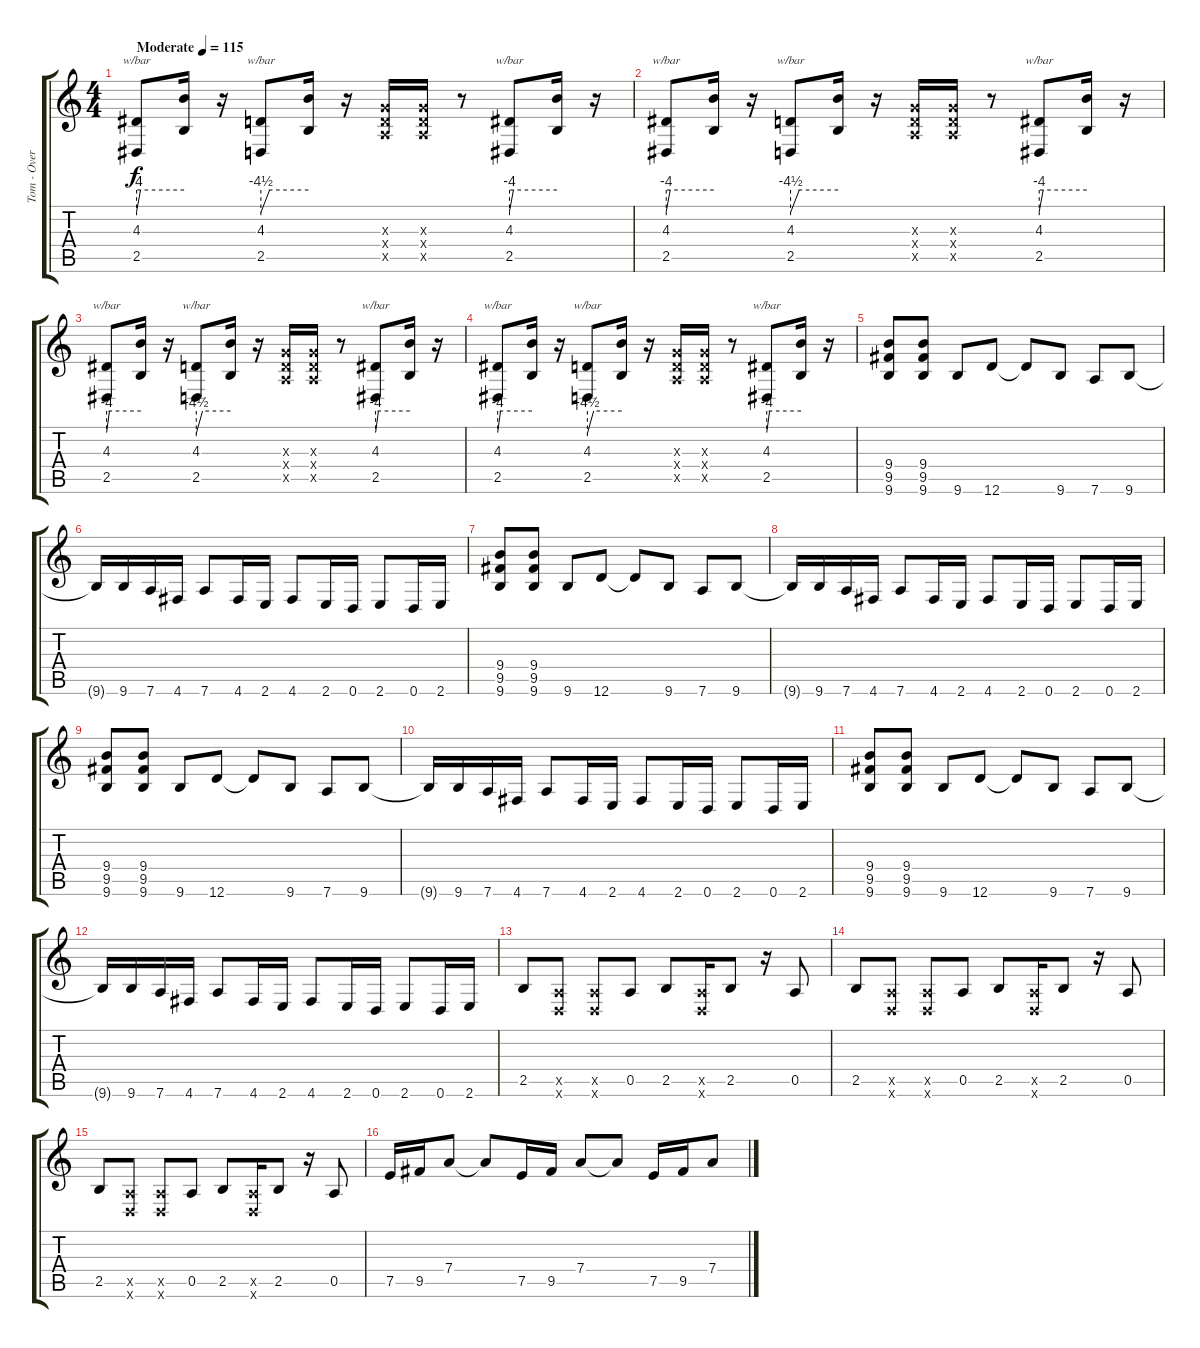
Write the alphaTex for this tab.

\track ("Tom - Overdriven" "Tom - Over") {instrument overdrivenguitar}
\staff {score tabs}
\tuning (E4 B3 G3 D3 A2 D2) {hide}
\ts (4 4)
\tempo (115 "Moderate")
\clef g2
\ks c
(4.3 2.5).8{tbe (custom default 0 -16 5 0 60 0) dy f instrument overdrivenguitar} (4.3{t} 2.5{t}).16 r.16 (4.3 2.5).8{tbe (custom default 0 -18 11 0 60 0)} (4.3{t} 2.5{t}).16 r.16 (0.3{x} 0.4{x} 0.5{x}).16 (0.3{x} 0.4{x} 0.5{x}).16 r.8 (4.3 2.5).8{tbe (custom default 0 -16 5 0 60 0)} (4.3{t} 2.5{t}).16 r.16 |
(4.3 2.5).8{tbe (custom default 0 -16 5 0 60 0)} (4.3{t} 2.5{t}).16 r.16 (4.3 2.5).8{tbe (custom default 0 -18 11 0 60 0)} (4.3{t} 2.5{t}).16 r.16 (0.3{x} 0.4{x} 0.5{x}).16 (0.3{x} 0.4{x} 0.5{x}).16 r.8 (4.3 2.5).8{tbe (custom default 0 -16 5 0 60 0)} (4.3{t} 2.5{t}).16 r.16 |
(4.3 2.5).8{tbe (custom default 0 -16 5 0 60 0)} (4.3{t} 2.5{t}).16 r.16 (4.3 2.5).8{tbe (custom default 0 -18 11 0 60 0)} (4.3{t} 2.5{t}).16 r.16 (0.3{x} 0.4{x} 0.5{x}).16 (0.3{x} 0.4{x} 0.5{x}).16 r.8 (4.3 2.5).8{tbe (custom default 0 -16 5 0 60 0)} (4.3{t} 2.5{t}).16 r.16 |
(4.3 2.5).8{tbe (custom default 0 -16 5 0 60 0)} (4.3{t} 2.5{t}).16 r.16 (4.3 2.5).8{tbe (custom default 0 -18 11 0 60 0)} (4.3{t} 2.5{t}).16 r.16 (0.3{x} 0.4{x} 0.5{x}).16 (0.3{x} 0.4{x} 0.5{x}).16 r.8 (4.3 2.5).8{tbe (custom default 0 -16 5 0 60 0)} (4.3{t} 2.5{t}).16 r.16 |
(9.4 9.5 9.6).8 (9.4 9.5 9.6).8 9.6.8 12.6.8 12.6{t}.8 9.6.8 7.6.8 9.6.8 |
9.6{t}.16 9.6.16 7.6.16 4.6.16 7.6.8 4.6.16 2.6.16 4.6.8 2.6.16 0.6.16 2.6.8 0.6.16 2.6.16 |
(9.4 9.5 9.6).8 (9.4 9.5 9.6).8 9.6.8 12.6.8 12.6{t}.8 9.6.8 7.6.8 9.6.8 |
9.6{t}.16 9.6.16 7.6.16 4.6.16 7.6.8 4.6.16 2.6.16 4.6.8 2.6.16 0.6.16 2.6.8 0.6.16 2.6.16 |
(9.4 9.5 9.6).8 (9.4 9.5 9.6).8 9.6.8 12.6.8 12.6{t}.8 9.6.8 7.6.8 9.6.8 |
9.6{t}.16 9.6.16 7.6.16 4.6.16 7.6.8 4.6.16 2.6.16 4.6.8 2.6.16 0.6.16 2.6.8 0.6.16 2.6.16 |
(9.4 9.5 9.6).8 (9.4 9.5 9.6).8 9.6.8 12.6.8 12.6{t}.8 9.6.8 7.6.8 9.6.8 |
9.6{t}.16 9.6.16 7.6.16 4.6.16 7.6.8 4.6.16 2.6.16 4.6.8 2.6.16 0.6.16 2.6.8 0.6.16 2.6.16 |
2.5.8 (0.5{x} 0.6{x}).8 (0.5{x} 0.6{x}).8 0.5.8 2.5.8 (0.5{x} 0.6{x}).16 2.5.8 r.16 0.5.8 |
2.5.8 (0.5{x} 0.6{x}).8 (0.5{x} 0.6{x}).8 0.5.8 2.5.8 (0.5{x} 0.6{x}).16 2.5.8 r.16 0.5.8 |
2.5.8 (0.5{x} 0.6{x}).8 (0.5{x} 0.6{x}).8 0.5.8 2.5.8 (0.5{x} 0.6{x}).16 2.5.8 r.16 0.5.8 |
7.5.16 9.5.16 7.4.8 7.4{t}.8 7.5.16 9.5.16 7.4.8 7.4{t}.8 7.5.16 9.5.16 7.4.8
